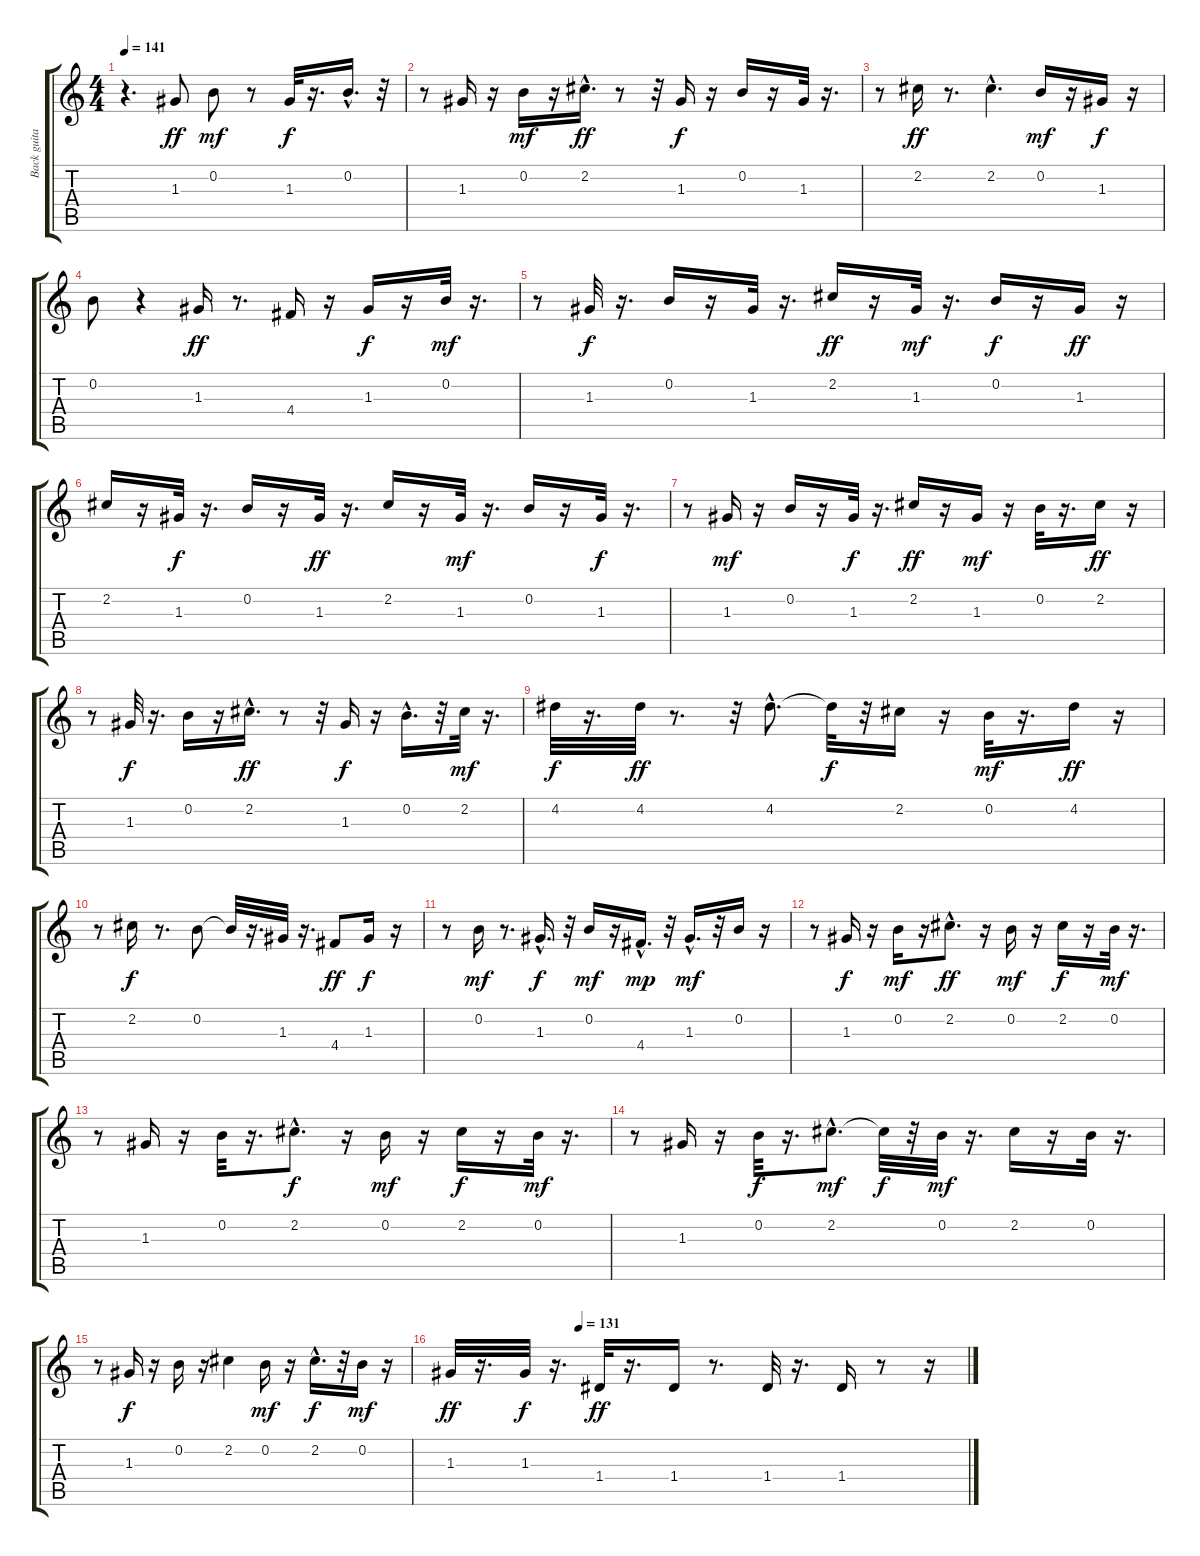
\track ("Back guitar" "Back guita") {instrument electricguitarmuted}
\staff {score tabs}
\tuning (E4 B3 G3 D3 A2 E2) {hide}
\ts (4 4)
\tempo 141
\clef g2
\ks c
r.4{d dy ff} 1.3.8 0.2.8{dy mf} r.8 1.3.32{dy f} r.16{d} 0.2{hac}.16{d} r.32 |
r.8 1.3.16 r.16 0.2.16{dy mf} r.16 2.2{hac}.16{d dy ff} r.8 r.32 1.3.16{dy f} r.16 0.2.16 r.16 1.3.32 r.16{d} |
r.8 2.2.16{dy ff} r.8{d} 2.2{hac}.4{d} 0.2.16{dy mf} r.16 1.3.16{dy f} r.16 |
0.2.8 r.4 1.3.16{dy ff} r.8{d} 4.4.16 r.16 1.3.16{dy f} r.16 0.2.32{dy mf} r.16{d} |
r.8 1.3.32{dy f} r.16{d} 0.2.16 r.16 1.3.32 r.16{d} 2.2.16{dy ff} r.16 1.3.32{dy mf} r.16{d} 0.2.16{dy f} r.16 1.3.16{dy ff} r.16 |
2.2.16 r.16 1.3.32{dy f} r.16{d} 0.2.16 r.16 1.3.32{dy ff} r.16{d} 2.2.16 r.16 1.3.32{dy mf} r.16{d} 0.2.16 r.16 1.3.32{dy f} r.16{d} |
r.8 1.3.16{dy mf} r.16 0.2.16 r.16 1.3.32{dy f} r.16{d} 2.2.16{dy ff} r.16 1.3.16{dy mf} r.16 0.2.32 r.16{d} 2.2.16{dy ff} r.16 |
r.8 1.3.32{dy f} r.16{d} 0.2.16 r.16 2.2{hac}.16{d dy ff} r.8 r.32 1.3.16{dy f} r.16 0.2{hac}.16{d} r.32 2.2.32{dy mf} r.16{d} |
4.2.32{dy f} r.16{d} 4.2.32{dy ff} r.8{d} r.32 4.2{hac}.8{d} 4.2{t}.32{dy f} r.32 2.2.16 r.16 0.2.32{dy mf} r.16{d} 4.2.16{dy ff} r.16 |
r.8 2.2.16{dy f} r.8{d} 0.2.8 0.2{t}.32 r.16{d} 1.3.32 r.16{d} 4.4.8{dy ff} 1.3.16{dy f} r.16 |
r.8 0.2.16{dy mf} r.8{d} 1.3{hac}.16{d dy f} r.32 0.2.16{dy mf} r.16 4.4{hac}.16{d dy mp} r.32 1.3{hac}.16{d dy mf} r.32 0.2.16 r.16 |
r.8 1.3.16{dy f} r.16 0.2.16{dy mf} r.16 2.2{hac}.8{d dy ff} r.16 0.2.16{dy mf} r.16 2.2.16{dy f} r.16 0.2.32{dy mf} r.16{d} |
r.8 1.3.16 r.16 0.2.32 r.16{d} 2.2{hac}.8{d dy f} r.16 0.2.16{dy mf} r.16 2.2.16{dy f} r.16 0.2.32{dy mf} r.16{d} |
r.8 1.3.16 r.16 0.2.32{dy f} r.16{d} 2.2{hac}.8{d dy mf} 2.2{t}.32{dy f} r.32 0.2.32{dy mf} r.16{d} 2.2.16 r.16 0.2.32 r.16{d} |
r.8 1.3.16{dy f} r.16 0.2.16 r.16 2.2.4 0.2.16{dy mf} r.16 2.2{hac}.16{d dy f} r.32 0.2.16{dy mf} r.16 |
\tempo (131 0.25)
1.3.32{dy ff} r.16{d} 1.3.32{dy f} r.16{d} 1.4.32{dy ff} r.16{d} 1.4.16 r.8{d} 1.4.32 r.16{d} 1.4.16 r.8 r.16
